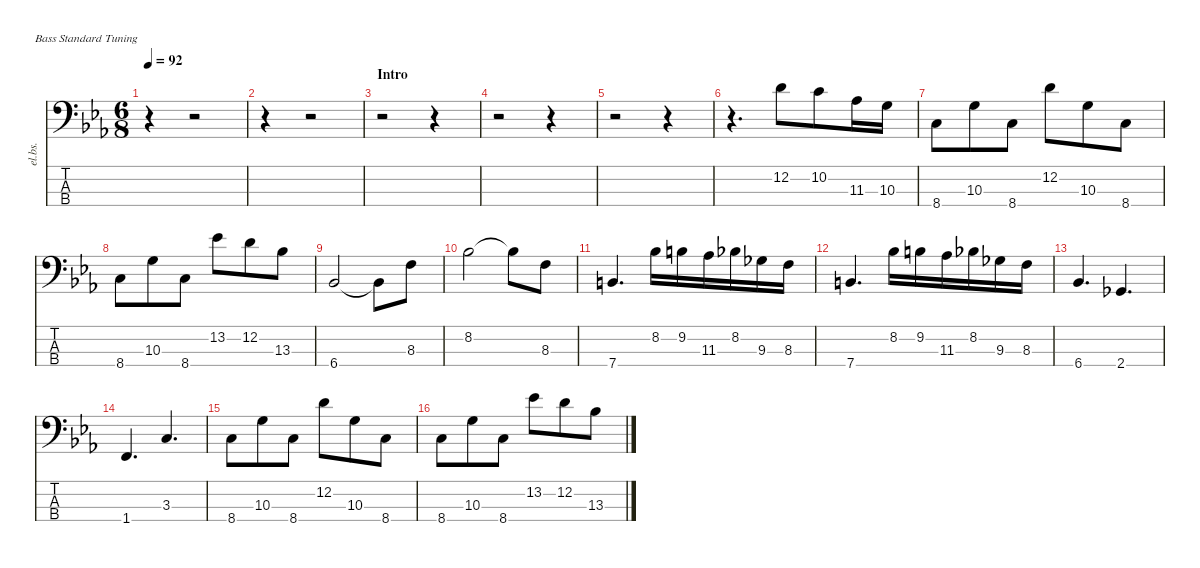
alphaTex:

\defaultSystemsLayout 4
\hideDynamics
\bracketExtendMode nobrackets
\track ("Bass - Martin Lopez" "el.bs.") {instrument electricbassfinger}
\staff {score tabs}
\tuning (G2 D2 A1 E1)
\ts (6 8)
\tempo 92
\clef f4
\ks cminor
r.4{dy f instrument electricbassfinger} r.2 |
r.4 r.2 |
\section ("" "Intro")
r.2 r.4 |
r.2 r.4 |
r.2 r.4 |
r.4{d} 12.2{acc forcenatural}.8 10.2{acc forcenatural}.8 11.3{acc b}.16 10.3{acc forcenatural}.16 |
8.4{acc forcenatural}.8 10.3{acc forcenatural}.8 8.4{acc forcenatural}.8 12.2{acc forcenatural}.8 10.3{acc forcenatural}.8 8.4{acc forcenatural}.8 |
8.4{acc forcenatural}.8 10.3{acc forcenatural}.8 8.4{acc forcenatural}.8 13.2{acc b}.8 12.2{acc forcenatural}.8 13.3{acc b}.8 |
6.4{acc b}.2 6.4{t acc b}.8 8.3{acc forcenatural}.8 |
8.2{acc b}.2 8.2{t acc b}.8 8.3{acc forcenatural}.8 |
7.4{acc forcenatural}.4{d} 8.2{acc b}.16 9.2{acc forcenatural}.16 11.3{acc b}.16 8.2{acc b}.16 9.3{acc b}.16 8.3{acc forcenatural}.16 |
7.4{acc forcenatural}.4{d} 8.2{acc b}.16 9.2{acc forcenatural}.16 11.3{acc b}.16 8.2{acc b}.16 9.3{acc b}.16 8.3{acc forcenatural}.16 |
6.4{acc b}.4{d} 2.4{acc b}.4{d} |
1.4{acc forcenatural}.4{d} 3.3{acc forcenatural}.4{d} |
8.4{acc forcenatural}.8 10.3{acc forcenatural}.8 8.4{acc forcenatural}.8 12.2{acc forcenatural}.8 10.3{acc forcenatural}.8 8.4{acc forcenatural}.8 |
8.4{acc forcenatural}.8 10.3{acc forcenatural}.8 8.4{acc forcenatural}.8 13.2{acc b}.8 12.2{acc forcenatural}.8 13.3{acc b}.8
